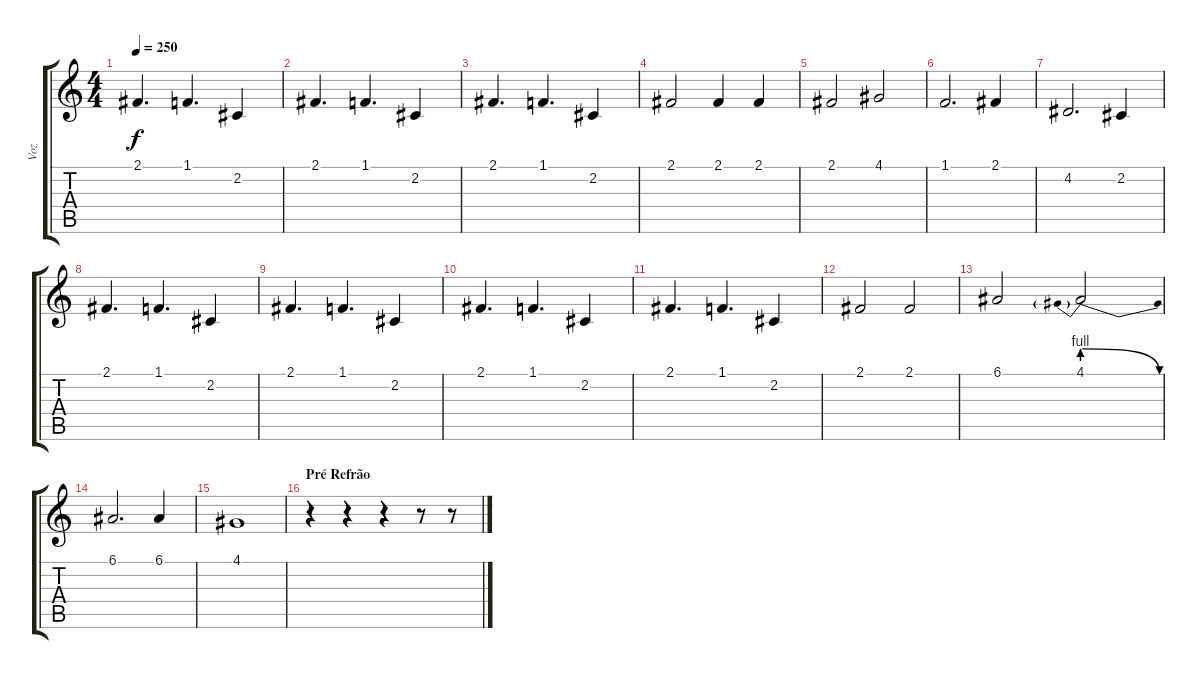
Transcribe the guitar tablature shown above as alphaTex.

\track ("Voz" "Voz") {instrument bassoon}
\staff {score tabs}
\tuning (E4 B3 G3 D3 A2 E2) {hide}
\ts (4 4)
\tempo 250
\clef g2
\ks c
2.1.4{d dy f} 1.1.4{d} 2.2.4 |
2.1.4{d} 1.1.4{d} 2.2.4 |
2.1.4{d} 1.1.4{d} 2.2.4 |
2.1.2 2.1.4 2.1.4 |
2.1.2 4.1.2 |
1.1.2{d} 2.1.4 |
4.2.2{d} 2.2.4 |
2.1.4{d} 1.1.4{d} 2.2.4 |
2.1.4{d} 1.1.4{d} 2.2.4 |
2.1.4{d} 1.1.4{d} 2.2.4 |
2.1.4{d} 1.1.4{d} 2.2.4 |
2.1.2 2.1.2 |
6.1.2 4.1{be (prebendrelease 0 4 60 0)}.2 |
6.1.2{d} 6.1.4 |
4.1.1 |
\section ("" "Pré Refrão")
r.4 r.4 r.4 r.8 r.8
